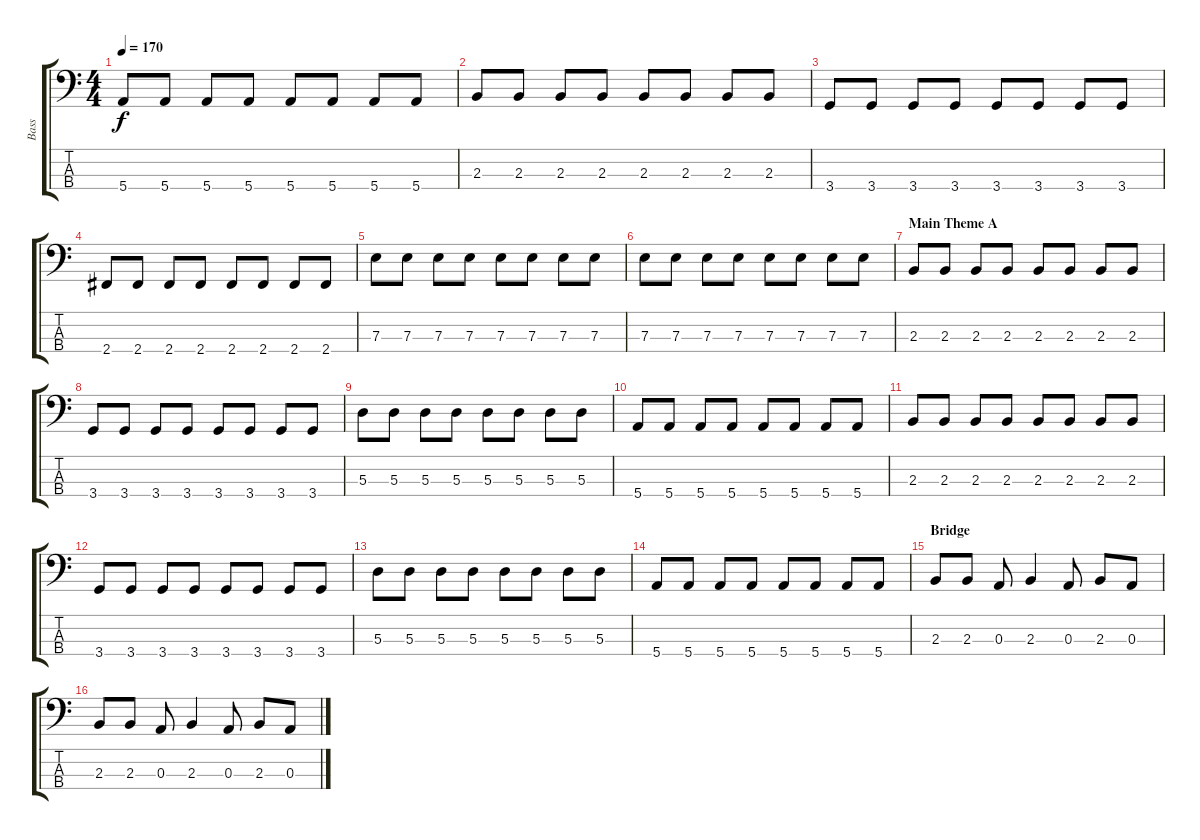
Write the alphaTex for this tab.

\track ("Bass" "Bass") {instrument electricbassfinger}
\staff {score tabs}
\tuning (G2 D2 A1 E1) {hide}
\ts (4 4)
\tempo 170
\clef f4
\ks c
5.4.8{dy f} 5.4.8 5.4.8 5.4.8 5.4.8 5.4.8 5.4.8 5.4.8 |
2.3.8 2.3.8 2.3.8 2.3.8 2.3.8 2.3.8 2.3.8 2.3.8 |
3.4.8 3.4.8 3.4.8 3.4.8 3.4.8 3.4.8 3.4.8 3.4.8 |
2.4.8 2.4.8 2.4.8 2.4.8 2.4.8 2.4.8 2.4.8 2.4.8 |
7.3.8 7.3.8 7.3.8 7.3.8 7.3.8 7.3.8 7.3.8 7.3.8 |
7.3.8 7.3.8 7.3.8 7.3.8 7.3.8 7.3.8 7.3.8 7.3.8 |
\section ("" "Main Theme A")
2.3.8 2.3.8 2.3.8 2.3.8 2.3.8 2.3.8 2.3.8 2.3.8 |
3.4.8 3.4.8 3.4.8 3.4.8 3.4.8 3.4.8 3.4.8 3.4.8 |
5.3.8 5.3.8 5.3.8 5.3.8 5.3.8 5.3.8 5.3.8 5.3.8 |
5.4.8 5.4.8 5.4.8 5.4.8 5.4.8 5.4.8 5.4.8 5.4.8 |
2.3.8 2.3.8 2.3.8 2.3.8 2.3.8 2.3.8 2.3.8 2.3.8 |
3.4.8 3.4.8 3.4.8 3.4.8 3.4.8 3.4.8 3.4.8 3.4.8 |
5.3.8 5.3.8 5.3.8 5.3.8 5.3.8 5.3.8 5.3.8 5.3.8 |
5.4.8 5.4.8 5.4.8 5.4.8 5.4.8 5.4.8 5.4.8 5.4.8 |
\section ("" "Bridge")
2.3.8 2.3.8 0.3.8 2.3.4 0.3.8 2.3.8 0.3.8 |
2.3.8 2.3.8 0.3.8 2.3.4 0.3.8 2.3.8 0.3.8
